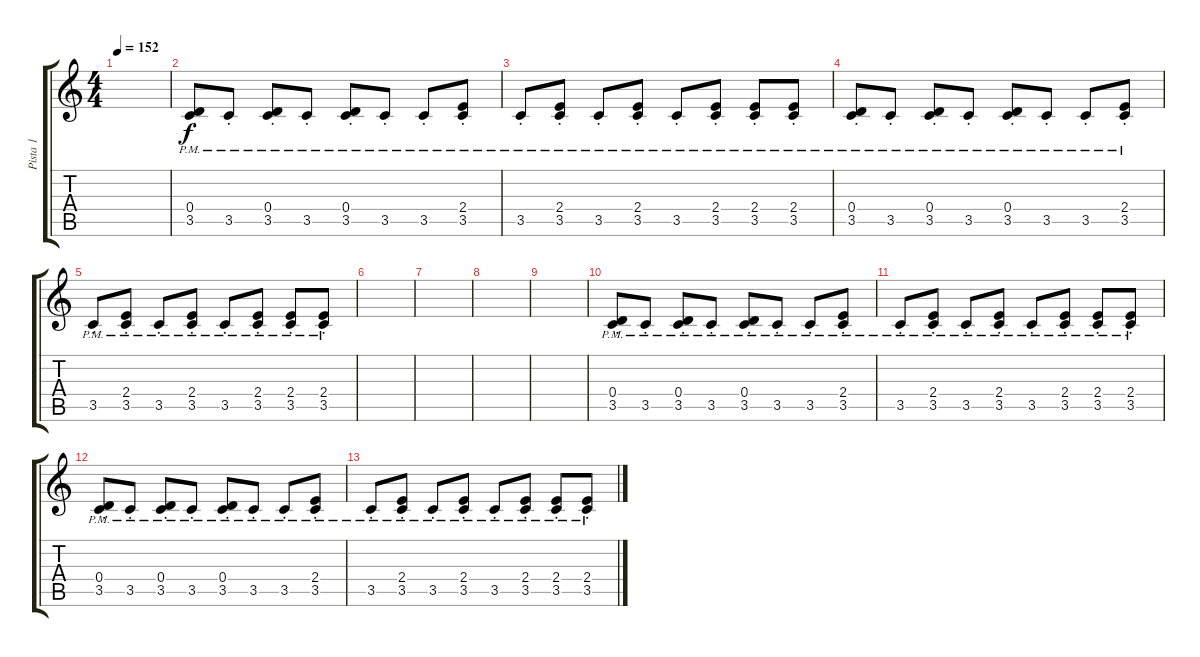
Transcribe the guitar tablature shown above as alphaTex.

\track ("Pista 1" "Pista 1") {instrument acousticguitarsteel}
\staff {score tabs}
\tuning (E4 B3 G3 D3 A2 E2) {hide}
\ts (4 4)
\tempo 152
\clef g2
\ks c
|
(0.4{pm st} 3.5{pm st}).8 3.5{pm st}.8 (0.4{pm st} 3.5{pm st}).8 3.5{pm st}.8 (0.4{pm st} 3.5{pm st}).8 3.5{pm st}.8 3.5{pm st}.8 (2.4{pm st} 3.5{pm st}).8 |
3.5{pm st}.8 (2.4{pm st} 3.5{pm st}).8 3.5{pm st}.8 (2.4{pm st} 3.5{pm st}).8 3.5{pm st}.8 (2.4{pm st} 3.5{pm st}).8 (2.4{pm st} 3.5{pm st}).8 (2.4{pm st} 3.5{pm st}).8 |
(0.4{pm st} 3.5{pm st}).8 3.5{pm st}.8 (0.4{pm st} 3.5{pm st}).8 3.5{pm st}.8 (0.4{pm st} 3.5{pm st}).8 3.5{pm st}.8 3.5{pm st}.8 (2.4{pm st} 3.5{pm st}).8 |
3.5{pm st}.8 (2.4{pm st} 3.5{pm st}).8 3.5{pm st}.8 (2.4{pm st} 3.5{pm st}).8 3.5{pm st}.8 (2.4{pm st} 3.5{pm st}).8 (2.4{pm st} 3.5{pm st}).8 (2.4{pm st} 3.5{pm st}).8 |
|
|
|
|
(0.4{pm st} 3.5{pm st}).8 3.5{pm st}.8 (0.4{pm st} 3.5{pm st}).8 3.5{pm st}.8 (0.4{pm st} 3.5{pm st}).8 3.5{pm st}.8 3.5{pm st}.8 (2.4{pm st} 3.5{pm st}).8 |
3.5{pm st}.8 (2.4{pm st} 3.5{pm st}).8 3.5{pm st}.8 (2.4{pm st} 3.5{pm st}).8 3.5{pm st}.8 (2.4{pm st} 3.5{pm st}).8 (2.4{pm st} 3.5{pm st}).8 (2.4{pm st} 3.5{pm st}).8 |
(0.4{pm st} 3.5{pm st}).8 3.5{pm st}.8 (0.4{pm st} 3.5{pm st}).8 3.5{pm st}.8 (0.4{pm st} 3.5{pm st}).8 3.5{pm st}.8 3.5{pm st}.8 (2.4{pm st} 3.5{pm st}).8 |
3.5{pm st}.8 (2.4{pm st} 3.5{pm st}).8 3.5{pm st}.8 (2.4{pm st} 3.5{pm st}).8 3.5{pm st}.8 (2.4{pm st} 3.5{pm st}).8 (2.4{pm st} 3.5{pm st}).8 (2.4{pm st} 3.5{pm st}).8
